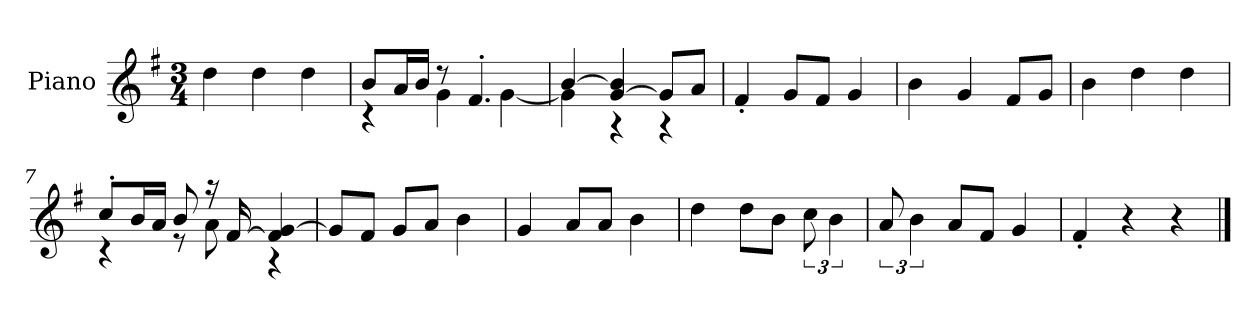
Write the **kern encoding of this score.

**kern
*part1
*staff1
*I"Piano
*I'P-no
*clefG2
*k[f#]
*M3/4
*MM176
=1
4dd\
4dd\
4dd\
=2
*^
8b/L	4r
16a/L	.
16b/JJ	.
8r	4g\
4.f#'/	.
.	[4g\
=3	=3
[4b/	4g\]
[4g/ 4b/]	4r
8g/L]	4r
8a/J	.
*v	*v
=4
4f#'/
8g/L
8f#/J
4g/
=5
4b\
4g/
8f#/L
8g/J
=6
4b\
4dd\
4dd\
=7
*^
8cc'/L	4r
16b/L	.
16a/JJ	.
8b/	8r
16r	8a\
[16f#/	.
4f#/] [4g/	4r
*v	*v
!!LO:LB:g=z
=8
8g/L]
8f#/J
8g/L
8a/J
4b\
=9
4g/
8a/L
8a/J
4b\
=10
4dd\
8dd\L
8b\J
12cc\
6b\
=11
12a/
6b\
8a/L
8f#/J
4g/
=12
4f#'/
4r
4r
==
*-
